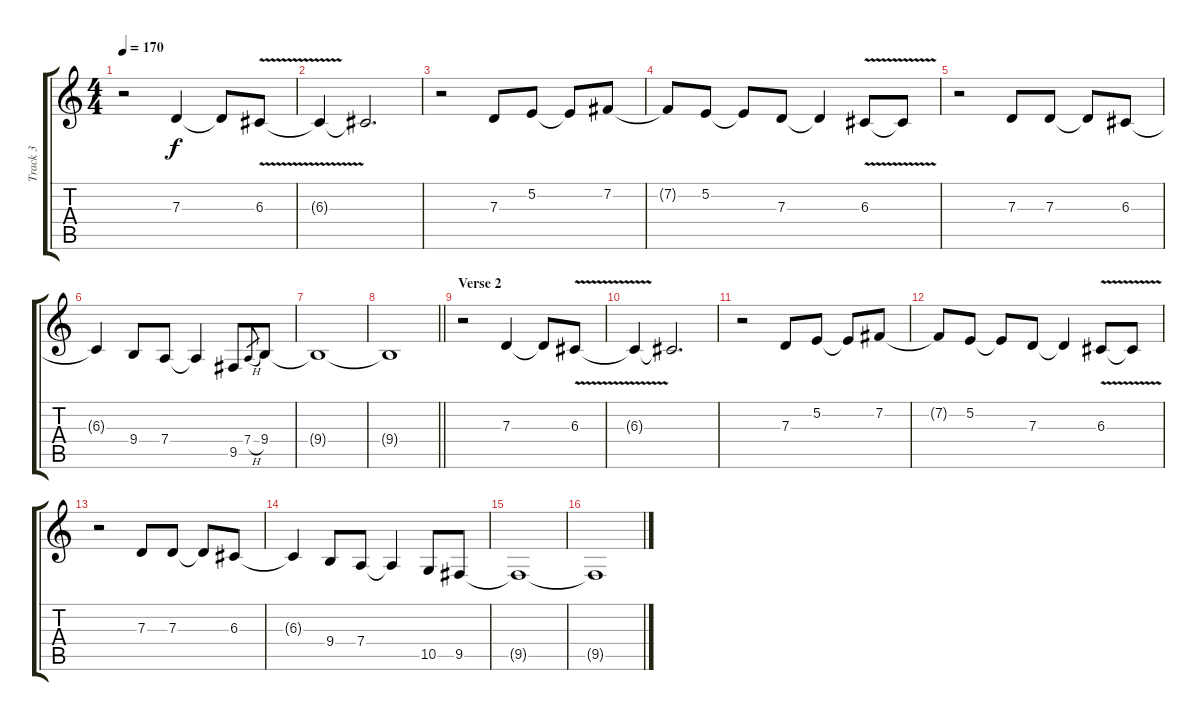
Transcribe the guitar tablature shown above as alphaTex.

\track ("Track 3" "Track 3") {instrument lead6voice}
\staff {score tabs}
\tuning (E4 B3 G3 D3 A2 E2) {hide}
\ts (4 4)
\tempo 170
\clef g2
\ks c
r.2{dy f} 7.3.4 7.3{t}.8 6.3{v}.8 |
6.3{t}.4 6.3{t}.2{d} |
r.2 7.3.8 5.2.8 5.2{t}.8 7.2.8 |
7.2{t}.8 5.2.8 5.2{t}.8 7.3.8 7.3{t}.4 6.3{v}.8 6.3{t}.8 |
r.2 7.3.8 7.3.8 7.3{t}.8 6.3.8 |
6.3{t}.4 9.4.8 7.4.8 7.4{t}.4 9.5.8 7.4{h}.8{gr} 9.4.8 |
9.4{t}.1 |
\barLineRight lightlight
9.4{t}.1 |
\section ("" "Verse 2")
r.2 7.3.4 7.3{t}.8 6.3{v}.8 |
6.3{t}.4 6.3{t}.2{d} |
r.2 7.3.8 5.2.8 5.2{t}.8 7.2.8 |
7.2{t}.8 5.2.8 5.2{t}.8 7.3.8 7.3{t}.4 6.3{v}.8 6.3{t}.8 |
r.2 7.3.8 7.3.8 7.3{t}.8 6.3.8 |
6.3{t}.4 9.4.8 7.4.8 7.4{t}.4 10.5.8 9.5.8 |
9.5{t}.1 |
9.5{t}.1
